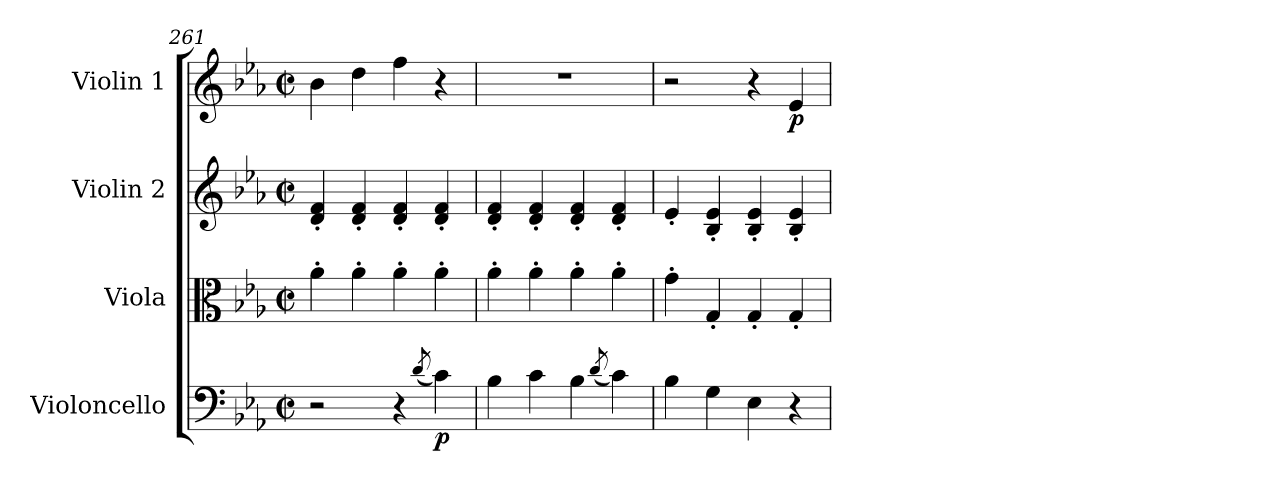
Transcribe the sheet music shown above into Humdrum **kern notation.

**kern	**dynam	**kern	**kern	**kern	**dynam
*part4	*part4	*part3	*part2	*part1	*part1
*staff4	*staff4	*staff3	*staff2	*staff1	*staff1
*I"Violoncello	*	*I"Viola	*I"Violin 2	*I"Violin 1	*
*I'Vc	*	*I'Vla	*I'Vln	*I'Vln	*
*clefF4	*	*clefC3	*clefG2	*clefG2	*
*k[b-e-a-]	*	*k[b-e-a-]	*k[b-e-a-]	*k[b-e-a-]	*
*M2/2	*	*M2/2	*M2/2	*M2/2	*
*met(c|)	*	*met(c|)	*met(c|)	*met(c|)	*
=261	=261	=261	=261	=261	=261
2r	.	4a-'\	4d/' 4f/'	4b-\	.
.	.	4a-'\	4d/' 4f/'	4dd\	.
4r	.	4a-'\	4d/' 4f/'	4ff\	.
(8qd/	.	.	.	.	.
!	!LO:DY:b	!	!	!	!
4c\)	p	4a-'\	4d/' 4f/'	4r	.
=262	=262	=262	=262	=262	=262
4B-\	.	4a-'\	4d/' 4f/'	1r	.
4c\	.	4a-'\	4d/' 4f/'	.	.
4B-\	.	4a-'\	4d/' 4f/'	.	.
(8qd/	.	.	.	.	.
4c\)	.	4a-'\	4d/' 4f/'	.	.
!!LO:PB:g=z
=263	=263	=263	=263	=263	=263
4B-\	.	4g'\	4e-'/	2r	.
4G\	.	4G'/	4B-/' 4e-/'	.	.
4E-\	.	4G'/	4B-/' 4e-/'	4r	.
!	!	!	!	!	!LO:DY:b
4r	.	4G'/	4B-/' 4e-/'	4e-/	p
=	=	=	=	=	=
*-	*-	*-	*-	*-	*-
